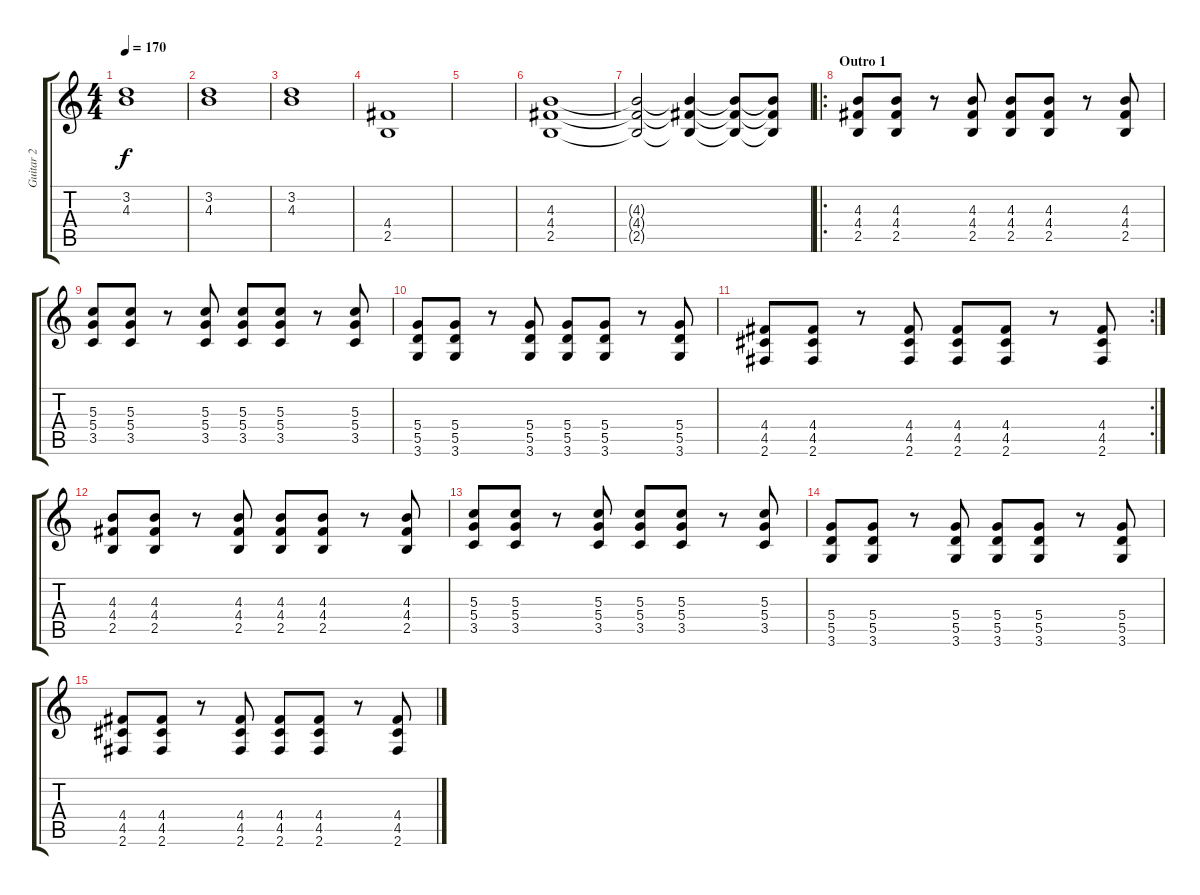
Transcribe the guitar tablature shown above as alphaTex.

\track ("Guitar 2" "Guitar 2") {instrument distortionguitar}
\staff {score tabs}
\tuning (E4 B3 G3 D3 A2 E2) {hide}
\ts (4 4)
\tempo 170
\clef g2
\ks c
(3.2 4.3).1{dy f instrument acousticguitarsteel} |
(3.2 4.3).1 |
(3.2 4.3).1 |
(4.4 2.5).1 |
|
(4.3 4.4 2.5).1{volume 16 instrument distortionguitar} |
(4.3{t} 4.4{t} 2.5{t}).2 (4.3{t} 4.4{t} 2.5{t}).4 (4.3{t} 4.4{t} 2.5{t}).8 (4.3{t} 4.4{t} 2.5{t}).8 |
\ro
\section ("" "Outro 1")
(4.3 4.4 2.5).8{volume 9} (4.3 4.4 2.5).8 r.8 (4.3 4.4 2.5).8 (4.3 4.4 2.5).8 (4.3 4.4 2.5).8 r.8 (4.3 4.4 2.5).8 |
(5.3 5.4 3.5).8 (5.3 5.4 3.5).8 r.8 (5.3 5.4 3.5).8 (5.3 5.4 3.5).8 (5.3 5.4 3.5).8 r.8 (5.3 5.4 3.5).8 |
(5.4 5.5 3.6).8 (5.4 5.5 3.6).8 r.8 (5.4 5.5 3.6).8 (5.4 5.5 3.6).8 (5.4 5.5 3.6).8 r.8 (5.4 5.5 3.6).8 |
\rc 2
(4.4 4.5 2.6).8 (4.4 4.5 2.6).8 r.8 (4.4 4.5 2.6).8 (4.4 4.5 2.6).8 (4.4 4.5 2.6).8 r.8 (4.4 4.5 2.6).8 |
(4.3 4.4 2.5).8{volume 9} (4.3 4.4 2.5).8 r.8 (4.3 4.4 2.5).8 (4.3 4.4 2.5).8 (4.3 4.4 2.5).8 r.8 (4.3 4.4 2.5).8 |
(5.3 5.4 3.5).8 (5.3 5.4 3.5).8 r.8 (5.3 5.4 3.5).8 (5.3 5.4 3.5).8 (5.3 5.4 3.5).8 r.8 (5.3 5.4 3.5).8 |
(5.4 5.5 3.6).8 (5.4 5.5 3.6).8 r.8 (5.4 5.5 3.6).8 (5.4 5.5 3.6).8 (5.4 5.5 3.6).8 r.8 (5.4 5.5 3.6).8 |
(4.4 4.5 2.6).8 (4.4 4.5 2.6).8 r.8 (4.4 4.5 2.6).8 (4.4 4.5 2.6).8 (4.4 4.5 2.6).8 r.8 (4.4 4.5 2.6).8
